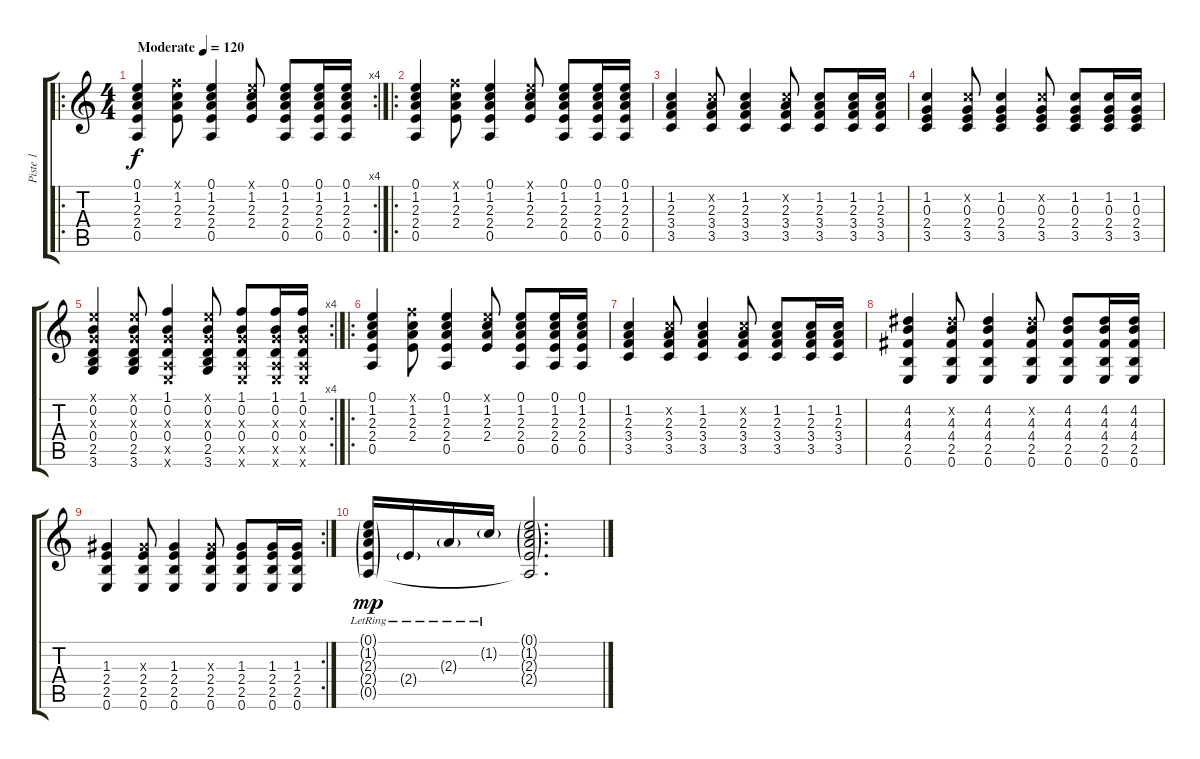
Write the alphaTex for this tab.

\track ("Piste 1" "Piste 1") {instrument acousticguitarsteel bank 8}
\staff {score tabs}
\tuning (E4 B3 G3 D3 A2 E2) {hide}
\ro
\rc 4
\ts (4 4)
\tempo (120 "Moderate")
\clef g2
\ks c
(0.1 1.2 2.3 2.4 0.5).4{dy f instrument acousticguitarsteel} (1.1{x} 1.2 2.3 2.4).8 (0.1 1.2 2.3 2.4 0.5).4 (0.1{x} 1.2 2.3 2.4).8 (0.1 1.2 2.3 2.4 0.5).8 (0.1 1.2 2.3 2.4 0.5).16 (0.1 1.2 2.3 2.4 0.5).16 |
\ro
(0.1 1.2 2.3 2.4 0.5).4 (1.1{x} 1.2 2.3 2.4).8 (0.1 1.2 2.3 2.4 0.5).4 (0.1{x} 1.2 2.3 2.4).8 (0.1 1.2 2.3 2.4 0.5).8 (0.1 1.2 2.3 2.4 0.5).16 (0.1 1.2 2.3 2.4 0.5).16 |
(1.2 2.3 3.4 3.5).4 (1.2{x} 2.3 3.4 3.5).8 (1.2 2.3 3.4 3.5).4 (1.2{x} 2.3 3.4 3.5).8 (1.2 2.3 3.4 3.5).8 (1.2 2.3 3.4 3.5).16 (1.2 2.3 3.4 3.5).16 |
(1.2 0.3 2.4 3.5).4 (1.2{x} 0.3 2.4 3.5).8 (1.2 0.3 2.4 3.5).4 (1.2{x} 0.3 2.4 3.5).8 (1.2 0.3 2.4 3.5).8 (1.2 0.3 2.4 3.5).16 (1.2 0.3 2.4 3.5).16 |
\rc 4
(0.1{x} 0.2 0.3{x} 0.4 2.5 3.6).4 (0.1{x} 0.2 0.3{x} 0.4 2.5 3.6).8 (1.1 0.2 0.3{x} 0.4 0.5{x} 0.6{x}).4 (0.1{x} 0.2 0.3{x} 0.4 2.5 3.6).8 (1.1 0.2 0.3{x} 0.4 0.5{x} 0.6{x}).8 (1.1 0.2 0.3{x} 0.4 0.5{x} 0.6{x}).16 (1.1 0.2 0.3{x} 0.4 0.5{x} 0.6{x}).16 |
\ro
(0.1 1.2 2.3 2.4 0.5).4 (1.1{x} 1.2 2.3 2.4).8 (0.1 1.2 2.3 2.4 0.5).4 (0.1{x} 1.2 2.3 2.4).8 (0.1 1.2 2.3 2.4 0.5).8 (0.1 1.2 2.3 2.4 0.5).16 (0.1 1.2 2.3 2.4 0.5).16 |
(1.2 2.3 3.4 3.5).4 (1.2{x} 2.3 3.4 3.5).8 (1.2 2.3 3.4 3.5).4 (1.2{x} 2.3 3.4 3.5).8 (1.2 2.3 3.4 3.5).8 (1.2 2.3 3.4 3.5).16 (1.2 2.3 3.4 3.5).16 |
(4.2 4.3 4.4 2.5 0.6).4 (4.2{x} 4.3 4.4 2.5 0.6).8 (4.2 4.3 4.4 2.5 0.6).4 (4.2{x} 4.3 4.4 2.5 0.6).8 (4.2 4.3 4.4 2.5 0.6).8 (4.2 4.3 4.4 2.5 0.6).16 (4.2 4.3 4.4 2.5 0.6).16 |
\rc 2
(1.3 2.4 2.5 0.6).4 (1.3{x} 2.4 2.5 0.6).8 (1.3 2.4 2.5 0.6).4 (1.3{x} 2.4 2.5 0.6).8 (1.3 2.4 2.5 0.6).8 (1.3 2.4 2.5 0.6).16 (1.3 2.4 2.5 0.6).16 |
(0.1{g} 1.2{g} 2.3{g} 2.4{g} 0.5{g lr}).16{dy mp} 2.4{g lr}.16 2.3{g lr}.16 1.2{g lr}.16 (0.1{g} 1.2{g} 2.3{g} 2.4{g} 0.5{t}).2{d}
